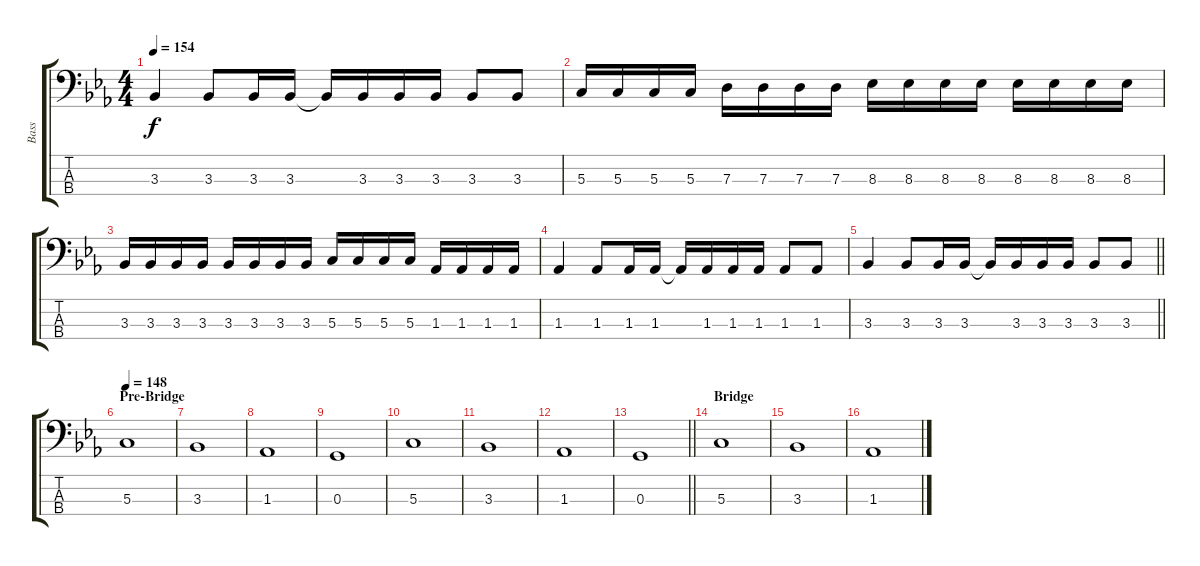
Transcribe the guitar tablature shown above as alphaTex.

\track ("Bass" "Bass") {instrument electricbasspick}
\staff {score tabs}
\tuning (F2 C2 G1 C1) {hide}
\ts (4 4)
\tempo 154
\clef f4
\ks cminor
3.3.4{dy f} 3.3.8 3.3.16 3.3.16 3.3{t}.16 3.3.16 3.3.16 3.3.16 3.3.8 3.3.8 |
5.3.16 5.3.16 5.3.16 5.3.16 7.3.16 7.3.16 7.3.16 7.3.16 8.3.16 8.3.16 8.3.16 8.3.16 8.3.16 8.3.16 8.3.16 8.3.16 |
3.3.16 3.3.16 3.3.16 3.3.16 3.3.16 3.3.16 3.3.16 3.3.16 5.3.16 5.3.16 5.3.16 5.3.16 1.3.16 1.3.16 1.3.16 1.3.16 |
1.3.4 1.3.8 1.3.16 1.3.16 1.3{t}.16 1.3.16 1.3.16 1.3.16 1.3.8 1.3.8 |
\barLineRight lightlight
3.3.4 3.3.8 3.3.16 3.3.16 3.3{t}.16 3.3.16 3.3.16 3.3.16 3.3.8 3.3.8 |
\section ("" "Pre-Bridge")
\tempo 148
5.3.1 |
3.3.1 |
1.3.1 |
0.3.1 |
5.3.1 |
3.3.1 |
1.3.1 |
\barLineRight lightlight
0.3.1 |
\section ("" "Bridge")
5.3.1 |
3.3.1 |
1.3.1
